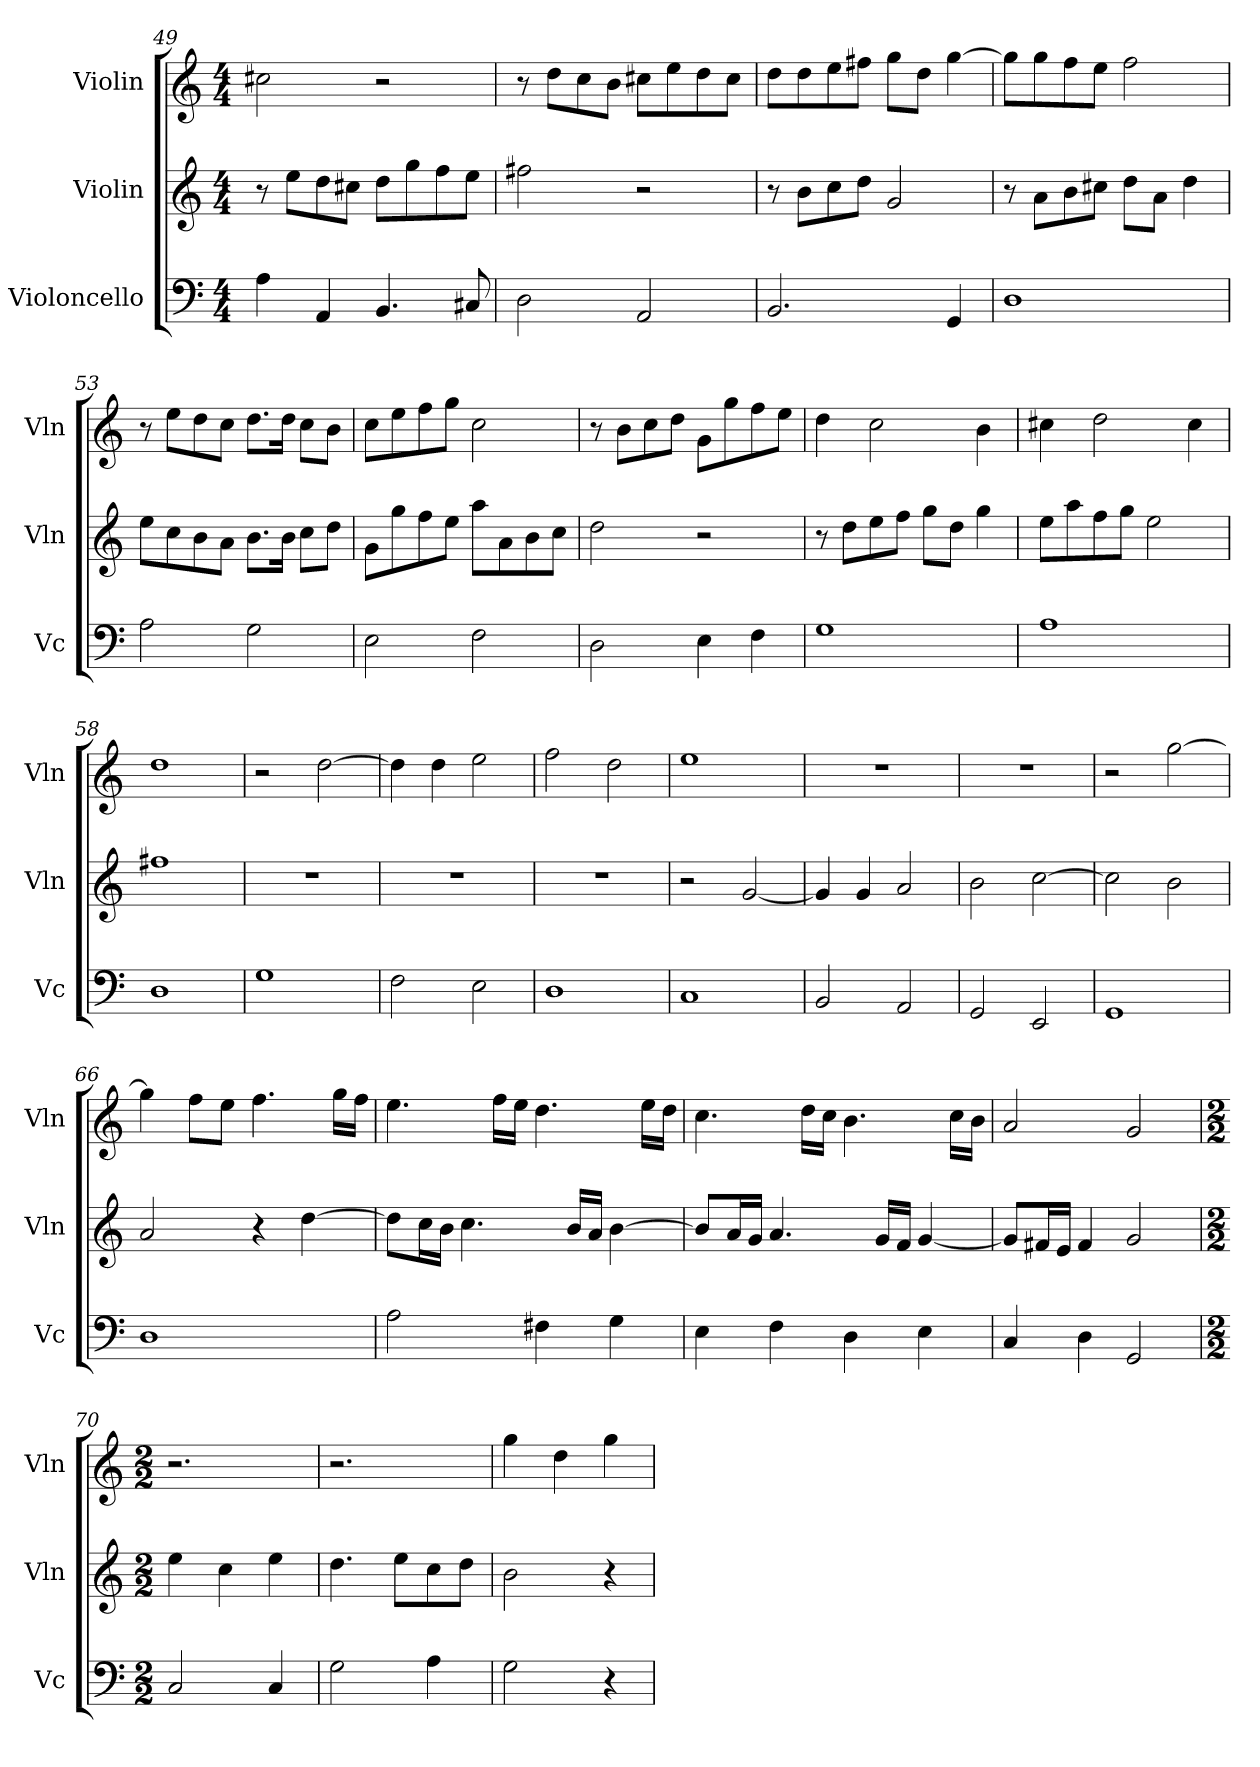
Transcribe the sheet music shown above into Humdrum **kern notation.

**kern	**kern	**kern
*part3	*part2	*part1
*staff3	*staff2	*staff1
*I"Violoncello	*I"Violin	*I"Violin
*I'Vc	*I'Vln	*I'Vln
*clefF4	*clefG2	*clefG2
*k[]	*k[]	*k[]
*M4/4	*M4/4	*M4/4
=49	=49	=49
4A\	8r	2cc#X\
.	8ee\L	.
4AA/	8dd\	.
.	8cc#X\J	.
4.BB/	8dd\L	2r
.	8gg\	.
.	8ff\	.
8C#X/	8ee\J	.
=50	=50	=50
2D\	2ff#X\	8r
.	.	8dd\L
.	.	8cc\
.	.	8b\J
2AA/	2r	8cc#X\L
.	.	8ee\
.	.	8dd\
.	.	8cc#\J
=51	=51	=51
2.BB/	8r	8dd\L
.	8b\L	8dd\
.	8cc\	8ee\
.	8dd\J	8ff#X\J
.	2g/	8gg\L
.	.	8dd\J
4GG/	.	[4gg\
=52	=52	=52
1D	8r	8gg\L]
.	8a\L	8gg\
.	8b\	8ff\
.	8cc#X\J	8ee\J
.	8dd\L	2ff\
.	8a\J	.
.	4dd\	.
=53	=53	=53
2A\	8ee\L	8r
.	8cc\	8ee\L
.	8b\	8dd\
.	8a\J	8cc\J
2G\	8.b\L	8.dd\L
.	16b\Jk	16dd\Jk
.	8cc\L	8cc\L
.	8dd\J	8b\J
=54	=54	=54
2E\	8g\L	8cc\L
.	8gg\	8ee\
.	8ff\	8ff\
.	8ee\J	8gg\J
2F\	8aa\L	2cc\
.	8a\	.
.	8b\	.
.	8cc\J	.
=55	=55	=55
2D\	2dd\	8r
.	.	8b\L
.	.	8cc\
.	.	8dd\J
4E\	2r	8g\L
.	.	8gg\
4F\	.	8ff\
.	.	8ee\J
=56	=56	=56
1G	8r	4dd\
.	8dd\L	.
.	8ee\	2cc\
.	8ff\J	.
.	8gg\L	.
.	8dd\J	.
.	4gg\	4b\
=57	=57	=57
1A	8ee\L	4cc#X\
.	8aa\	.
.	8ff\	2dd\
.	8gg\J	.
.	2ee\	.
.	.	4cc#\
=58	=58	=58
1D	1ff#X	1dd
=59	=59	=59
*MM130	*	*
1G	1r	2r
.	.	[2dd\
=60	=60	=60
2F\	1r	4dd\]
.	.	4dd\
2E\	.	2ee\
=61	=61	=61
1D	1r	2ff\
.	.	2dd\
=62	=62	=62
1C	2r	1ee
.	[2g/	.
=63	=63	=63
2BB/	4g/]	1r
.	4g/	.
2AA/	2a/	.
=64	=64	=64
2GG/	2b\	1r
2EE/	[2cc\	.
=65	=65	=65
1GG	2cc\]	2r
.	2b\	[2gg\
=66	=66	=66
1D	2a/	4gg\]
.	.	8ff\L
.	.	8ee\J
.	4r	4.ff\
.	[4dd\	.
.	.	16gg\LL
.	.	16ff\JJ
=67	=67	=67
2A\	8dd\L]	4.ee\
.	16cc\L	.
.	16b\JJ	.
.	4.cc\	.
.	.	16ff\LL
.	.	16ee\JJ
4F#X\	.	4.dd\
.	16b/LL	.
.	16a/JJ	.
4G\	[4b\	.
.	.	16ee\LL
.	.	16dd\JJ
=68	=68	=68
4E\	8b/L]	4.cc\
.	16a/L	.
.	16g/JJ	.
4F\	4.a/	.
.	.	16dd\LL
.	.	16cc\JJ
4D\	.	4.b\
.	16g/LL	.
.	16f/JJ	.
4E\	[4g/	.
.	.	16cc\LL
.	.	16b\JJ
=69	=69	=69
4C/	8g/L]	2a/
.	16f#X/L	.
.	16e/JJ	.
4D\	4f#/	.
2GG/	2g/	2g/
=70	=70	=70
*M2/2	*M2/2	*M2/2
*	*MM212	*
2C/	4ee\	2.r
.	4cc\	.
4C/	4ee\	.
=71	=71	=71
2G\	4.dd\	2.r
.	8ee\L	.
4A\	8cc\	.
.	8dd\J	.
=72	=72	=72
2G\	2b\	4gg\
.	.	4dd\
4r	4r	4gg\
=	=	=
*-	*-	*-
